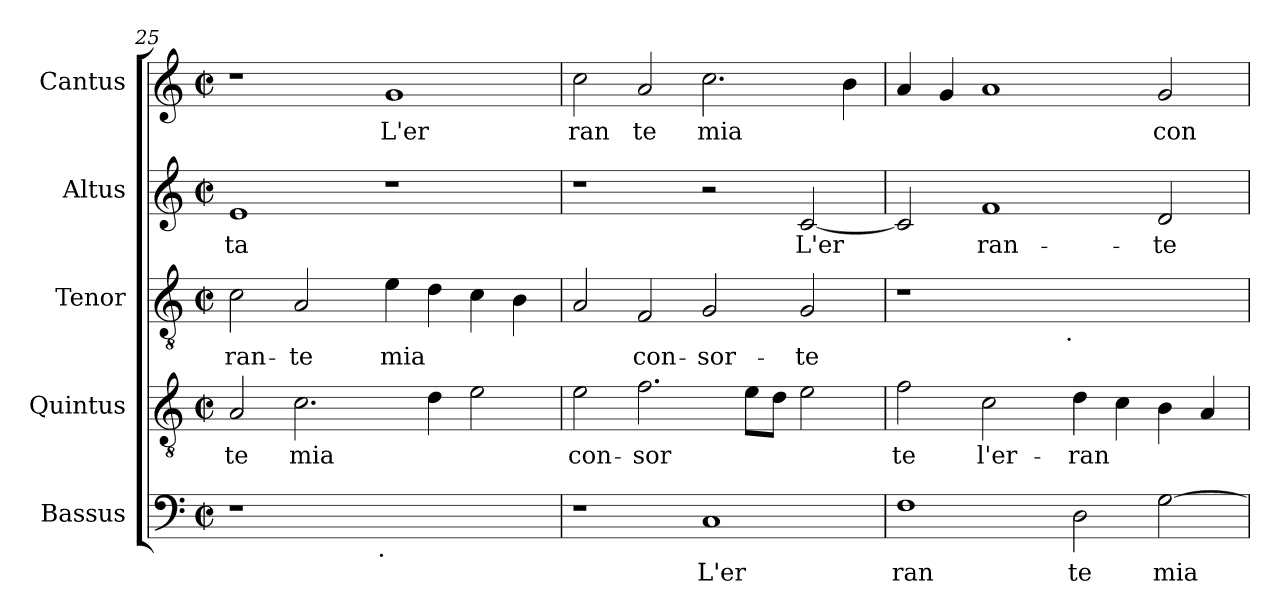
**kern	**text	**kern	**text	**kern	**text	**kern	**text	**kern	**text
*part5	*part5	*part4	*part4	*part3	*part3	*part2	*part2	*part1	*part1
*staff5	*staff5	*staff4	*staff4	*staff3	*staff3	*staff2	*staff2	*staff1	*staff1
*I"Bassus	*	*I"Quintus	*	*I"Tenor	*	*I"Altus	*	*I"Cantus	*
*clefF4	*	*clefGv2	*	*clefGv2	*	*clefG2	*	*clefG2	*
*k[]	*	*k[]	*	*k[]	*	*k[]	*	*k[]	*
*C:	*	*C:	*	*C:	*	*C:	*	*C:	*
*M2/2	*	*M2/2	*	*M2/2	*	*M2/2	*	*M2/2	*
*met(c|)	*	*met(c|)	*	*met(c|)	*	*met(c|)	*	*met(c|)	*
=25	=25	=25	=25	=25	=25	=25	=25	=25	=25
!	!	!	!LO:LY:b:cj	!	!LO:LY:b:cj	!	!LO:LY:b:cj	!	!
*^	*	*	*	*	*	*	*	*	*
1r	2ryy	.	2A/	-te	2c\	-ran-	1e	-ta	1r	.
!	!	!	!	!LO:LY:b:cj	!	!LO:LY:b:cj	!	!	!	!
.	4ryy	.	2.c\	mia	2A/	-te	.	.	.	.
.	8...ryy	.	.	.	.	.	.	.	.	.
!	!LO:TX:b:t=.	!	!	!	!	!	!	!	!	!
.	1ryy	.	.	.	.	.	.	.	.	.
!	!	!	!	!	!	!LO:LY:b:cj	!	!	!	!LO:LY:b:cj
1ryy	.	.	.	.	4e\	mia	1r	.	1g	L'er
!	!	!	!	!LO:LY:b:cj	!	!LO:LY:b:cj	!	!	!	!
.	.	.	4d\	.	4d\	.	.	.	.	.
!	!	!	!	!LO:LY:b:cj	!	!LO:LY:b:cj	!	!	!	!
.	.	.	2e\	.	4c\	.	.	.	.	.
!	!	!	!	!	!	!LO:LY:b:cj	!	!	!	!
.	.	.	.	.	4B\	.	.	.	.	.
.	64ryy	.	.	.	.	.	.	.	.	.
=26	=26	=26	=26	=26	=26	=26	=26	=26	=26	=26
!	!	!	!	!LO:LY:b:cj	!	!LO:LY:b:cj	!	!	!	!LO:LY:b:cj
*v	*v	*	*	*	*	*	*	*	*	*
1r	.	2e\	con-	2A/	.	1r	.	2cc\	ran
!	!	!	!LO:LY:b:cj	!	!LO:LY:b:cj	!	!	!	!LO:LY:b:cj
.	.	2.f\	-sor-	2F/	con-	.	.	2a/	te
!	!LO:LY:b:cj	!	!	!	!LO:LY:b:cj	!	!	!	!LO:LY:b:cj
1C	L'er	.	.	2G/	-sor-	2r	.	2.cc\	mia
!	!	!	!LO:LY:b:cj	!	!	!	!	!	!
.	.	8e\L	--	.	.	.	.	.	.
!	!	!	!LO:LY:b:cj	!	!	!	!	!	!
.	.	8d\J	--	.	.	.	.	.	.
!	!	!	!LO:LY:b:cj	!	!LO:LY:b:cj	!	!LO:LY:b:cj	!	!
.	.	2e\	--	2G/	-te	[<2c/	L'er-	.	.
!	!	!	!	!	!	!	!	!	!LO:LY:b:cj
.	.	.	.	.	.	.	.	4b\	.
=27	=27	=27	=27	=27	=27	=27	=27	=27	=27
!	!LO:LY:b:cj	!	!LO:LY:b:cj	!	!	!	!LO:LY:b:cj	!	!LO:LY:b:cj
*	*	*	*	*^	*	*	*	*	*
1F	ran	2f\	-te	1r	2ryy	.	2c/]	--	4a/	.
!	!	!	!	!	!	!	!	!	!	!LO:LY:b:cj
.	.	.	.	.	.	.	.	.	4g/	.
!	!	!	!LO:LY:b:cj	!	!	!	!	!LO:LY:b:cj	!	!LO:LY:b:cj
.	.	2c\	l'er-	.	4ryy	.	1f	-ran-	1a	.
.	.	.	.	.	8...ryy	.	.	.	.	.
!	!	!	!	!	!LO:TX:b:t=.	!	!	!	!	!
.	.	.	.	.	1ryy	.	.	.	.	.
!	!LO:LY:b:cj	!	!LO:LY:b:cj	!	!	!	!	!	!	!
2D\	te	4d\	-ran-	1ryy	.	.	.	.	.	.
!	!	!	!LO:LY:b:cj	!	!	!	!	!	!	!
.	.	4c\	--	.	.	.	.	.	.	.
!	!LO:LY:b:cj	!	!LO:LY:b:cj	!	!	!	!	!LO:LY:b:cj	!	!LO:LY:b:cj
[>2G\	mia	4B\	--	.	.	.	2d/	-te	2g/	con
!	!	!	!LO:LY:b:cj	!	!	!	!	!	!	!
.	.	4A/	--	.	.	.	.	.	.	.
.	.	.	.	.	64ryy	.	.	.	.	.
*	*	*	*	*v	*v	*	*	*	*	*
=	=	=	=	=	=	=	=	=	=
*-	*-	*-	*-	*-	*-	*-	*-	*-	*-
